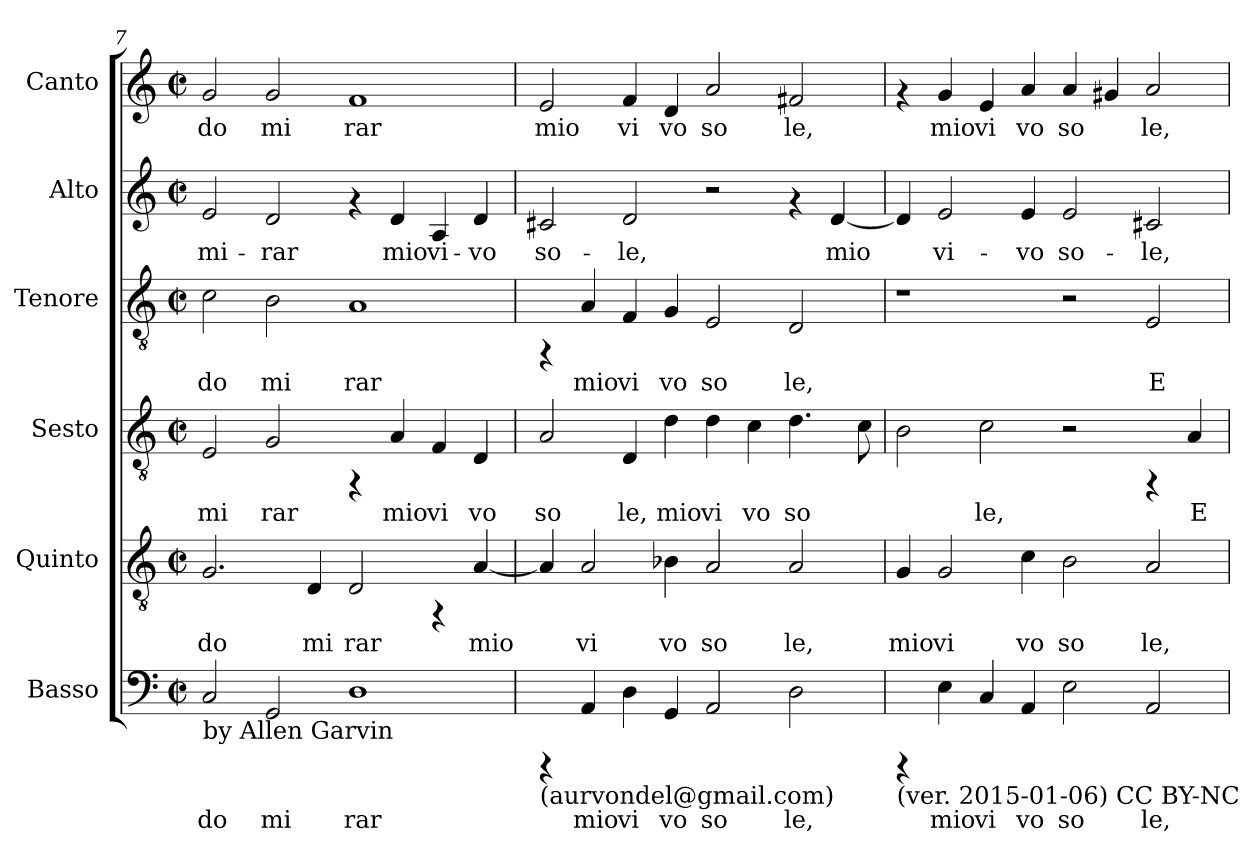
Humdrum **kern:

**kern	**text	**kern	**text	**kern	**text	**kern	**text	**kern	**text	**kern	**text
*part6	*part6	*part5	*part5	*part4	*part4	*part3	*part3	*part2	*part2	*part1	*part1
*staff6	*staff6	*staff5	*staff5	*staff4	*staff4	*staff3	*staff3	*staff2	*staff2	*staff1	*staff1
*I"Basso	*	*I"Quinto	*	*I"Sesto	*	*I"Tenore	*	*I"Alto	*	*I"Canto	*
*clefF4	*	*clefGv2	*	*clefGv2	*	*clefGv2	*	*clefG2	*	*clefG2	*
*k[]	*	*k[]	*	*k[]	*	*k[]	*	*k[]	*	*k[]	*
*C:	*	*C:	*	*C:	*	*C:	*	*C:	*	*C:	*
*M2/2	*	*M2/2	*	*M2/2	*	*M2/2	*	*M2/2	*	*M2/2	*
*met(c|)	*	*met(c|)	*	*met(c|)	*	*met(c|)	*	*met(c|)	*	*met(c|)	*
=7	=7	=7	=7	=7	=7	=7	=7	=7	=7	=7	=7
!LO:TX:b:t=by Allen Garvin	!	!	!	!	!	!	!	!	!	!	!
!	!LO:LY:b	!	!LO:LY:b:cj	!	!LO:LY:b:cj	!	!LO:LY:b	!	!LO:LY:b:cj	!	!LO:LY:b:cj
2C/	do	2.G/	do	2E/	mi	2c\	do	2e/	mi-	2g/	do
!	!LO:LY:b	!	!	!	!LO:LY:b:cj	!	!LO:LY:b	!	!LO:LY:b:cj	!	!LO:LY:b:cj
2GG/	mi	.	.	2G/	rar	2B\	mi	2d/	-rar	2g/	mi
!	!	!	!LO:LY:b:cj	!	!	!	!	!	!	!	!
.	.	4D/	mi	.	.	.	.	.	.	.	.
!	!LO:LY:b	!	!LO:LY:b:cj	!	!	!	!LO:LY:b	!	!	!	!LO:LY:b:cj
1D	rar	2D/	rar	4rFF	.	1A	rar	4rf	.	1f	rar
!	!	!	!	!	!LO:LY:b:cj	!	!	!	!LO:LY:b:cj	!	!
.	.	.	.	4A/	mio	.	.	4d/	mio	.	.
!	!	!	!	!	!LO:LY:b:cj	!	!	!	!LO:LY:b:cj	!	!
.	.	4rFF	.	4F/	vi	.	.	4A/	vi-	.	.
!	!	!	!LO:LY:b:cj	!	!LO:LY:b:cj	!	!	!	!LO:LY:b:cj	!	!
.	.	[<4A/	mio	4D/	vo	.	.	4d/	-vo	.	.
=8	=8	=8	=8	=8	=8	=8	=8	=8	=8	=8	=8
!LO:TX:b:t=(aurvondel@gmail.com)	!	!	!	!	!	!	!	!	!	!	!
!	!	!	!LO:LY:b:cj	!	!LO:LY:b:cj	!	!	!	!LO:LY:b:cj	!	!LO:LY:b:cj
4rCCC	.	4A/]	.	2A/	so	4rFF	.	2c#X/	so-	2e/	mio
!	!LO:LY:b	!	!LO:LY:b:cj	!	!	!	!LO:LY:b	!	!	!	!
4AA/	mio	2A/	vi	.	.	4A/	mio	.	.	.	.
!	!LO:LY:b	!	!	!	!LO:LY:b:cj	!	!LO:LY:b	!	!LO:LY:b:cj	!	!LO:LY:b:cj
4D\	vi	.	.	4D/	le,	4F/	vi	2d/	-le,	4f/	vi
!	!LO:LY:b	!	!LO:LY:b:cj	!	!LO:LY:b:cj	!	!LO:LY:b	!	!	!	!LO:LY:b:cj
4GG/	vo	4B-X\	vo	4d\	mio	4G/	vo	.	.	4d/	vo
!	!LO:LY:b	!	!LO:LY:b:cj	!	!LO:LY:b:cj	!	!LO:LY:b	!	!	!	!LO:LY:b:cj
2AA/	so	2A/	so	4d\	vi	2E/	so	2r	.	2a/	so
!	!	!	!	!	!LO:LY:b:cj	!	!	!	!	!	!
.	.	.	.	4c\	vo	.	.	.	.	.	.
!	!LO:LY:b	!	!LO:LY:b:cj	!	!LO:LY:b:cj	!	!LO:LY:b	!	!	!	!LO:LY:b:cj
2D\	le,	2A/	le,	4.d\	so	2D/	le,	4rf	.	2f#X/	le,
!	!	!	!	!	!	!	!	!	!LO:LY:b:cj	!	!
.	.	.	.	.	.	.	.	[<4d/	mio	.	.
!	!	!	!	!	!LO:LY:b:cj	!	!	!	!	!	!
.	.	.	.	8c\	.	.	.	.	.	.	.
=9	=9	=9	=9	=9	=9	=9	=9	=9	=9	=9	=9
!LO:TX:b:t=(ver. 2015-01-06) CC BY-NC	!	!	!	!	!	!	!	!	!	!	!
!	!	!	!LO:LY:b:cj	!	!LO:LY:b:cj	!	!	!	!LO:LY:b:cj	!	!
4rCCC	.	4G/	mio	2B\	.	1r	.	4d/]	.	4rf	.
!	!LO:LY:b	!	!LO:LY:b:cj	!	!	!	!	!	!LO:LY:b:cj	!	!LO:LY:b:cj
4E\	mio	2G/	vi	.	.	.	.	2e/	vi-	4g/	mio
!	!LO:LY:b	!	!	!	!LO:LY:b:cj	!	!	!	!	!	!LO:LY:b:cj
4C/	vi	.	.	2c\	le,	.	.	.	.	4e/	vi
!	!LO:LY:b	!	!LO:LY:b:cj	!	!	!	!	!	!LO:LY:b:cj	!	!LO:LY:b:cj
4AA/	vo	4c\	vo	.	.	.	.	4e/	-vo	4a/	vo
!	!LO:LY:b	!	!LO:LY:b:cj	!	!	!	!	!	!LO:LY:b:cj	!	!LO:LY:b:cj
2E\	so	2B\	so	2r	.	2r	.	2e/	so-	4a/	so
!	!	!	!	!	!	!	!	!	!	!	!LO:LY:b:cj
.	.	.	.	.	.	.	.	.	.	4g#X/	.
!	!LO:LY:b	!	!LO:LY:b:cj	!	!	!	!LO:LY:b	!	!LO:LY:b:cj	!	!LO:LY:b:cj
2AA/	le,	2A/	le,	4rFF	.	2E/	E	2c#X/	-le,	2a/	le,
!	!	!	!	!	!LO:LY:b:cj	!	!	!	!	!	!
.	.	.	.	4A/	E	.	.	.	.	.	.
=	=	=	=	=	=	=	=	=	=	=	=
*-	*-	*-	*-	*-	*-	*-	*-	*-	*-	*-	*-
